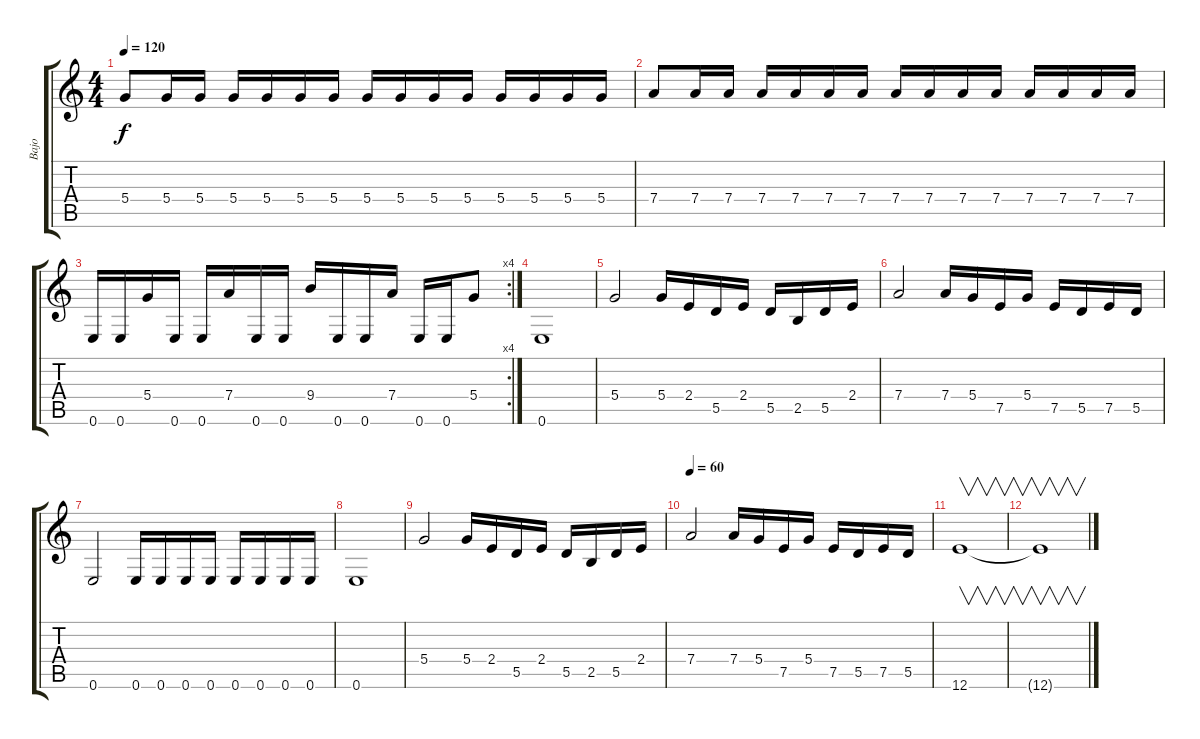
\track ("Bajo" "Bajo") {instrument electricbassfinger}
\staff {score tabs}
\tuning (E4 B3 G3 D3 A2 E2) {hide}
\ts (4 4)
\tempo 120
\clef g2
\ks c
5.4.8{dy f} 5.4.16 5.4.16 5.4.16 5.4.16 5.4.16 5.4.16 5.4.16 5.4.16 5.4.16 5.4.16 5.4.16 5.4.16 5.4.16 5.4.16 |
7.4.8 7.4.16 7.4.16 7.4.16 7.4.16 7.4.16 7.4.16 7.4.16 7.4.16 7.4.16 7.4.16 7.4.16 7.4.16 7.4.16 7.4.16 |
\rc 4
0.6.16 0.6.16 5.4.16 0.6.16 0.6.16 7.4.16 0.6.16 0.6.16 9.4.16 0.6.16 0.6.16 7.4.16 0.6.16 0.6.16 5.4.8 |
0.6.1 |
5.4.2 5.4.16 2.4.16 5.5.16 2.4.16 5.5.16 2.5.16 5.5.16 2.4.16 |
7.4.2 7.4.16 5.4.16 7.5.16 5.4.16 7.5.16 5.5.16 7.5.16 5.5.16 |
0.6.2 0.6.16 0.6.16 0.6.16 0.6.16 0.6.16 0.6.16 0.6.16 0.6.16 |
0.6.1 |
5.4.2 5.4.16 2.4.16 5.5.16 2.4.16 5.5.16 2.5.16 5.5.16 2.4.16 |
\tempo 60
7.4.2 7.4.16 5.4.16 7.5.16 5.4.16 7.5.16 5.5.16 7.5.16 5.5.16 |
12.6.1{v} |
12.6{t}.1{v}
